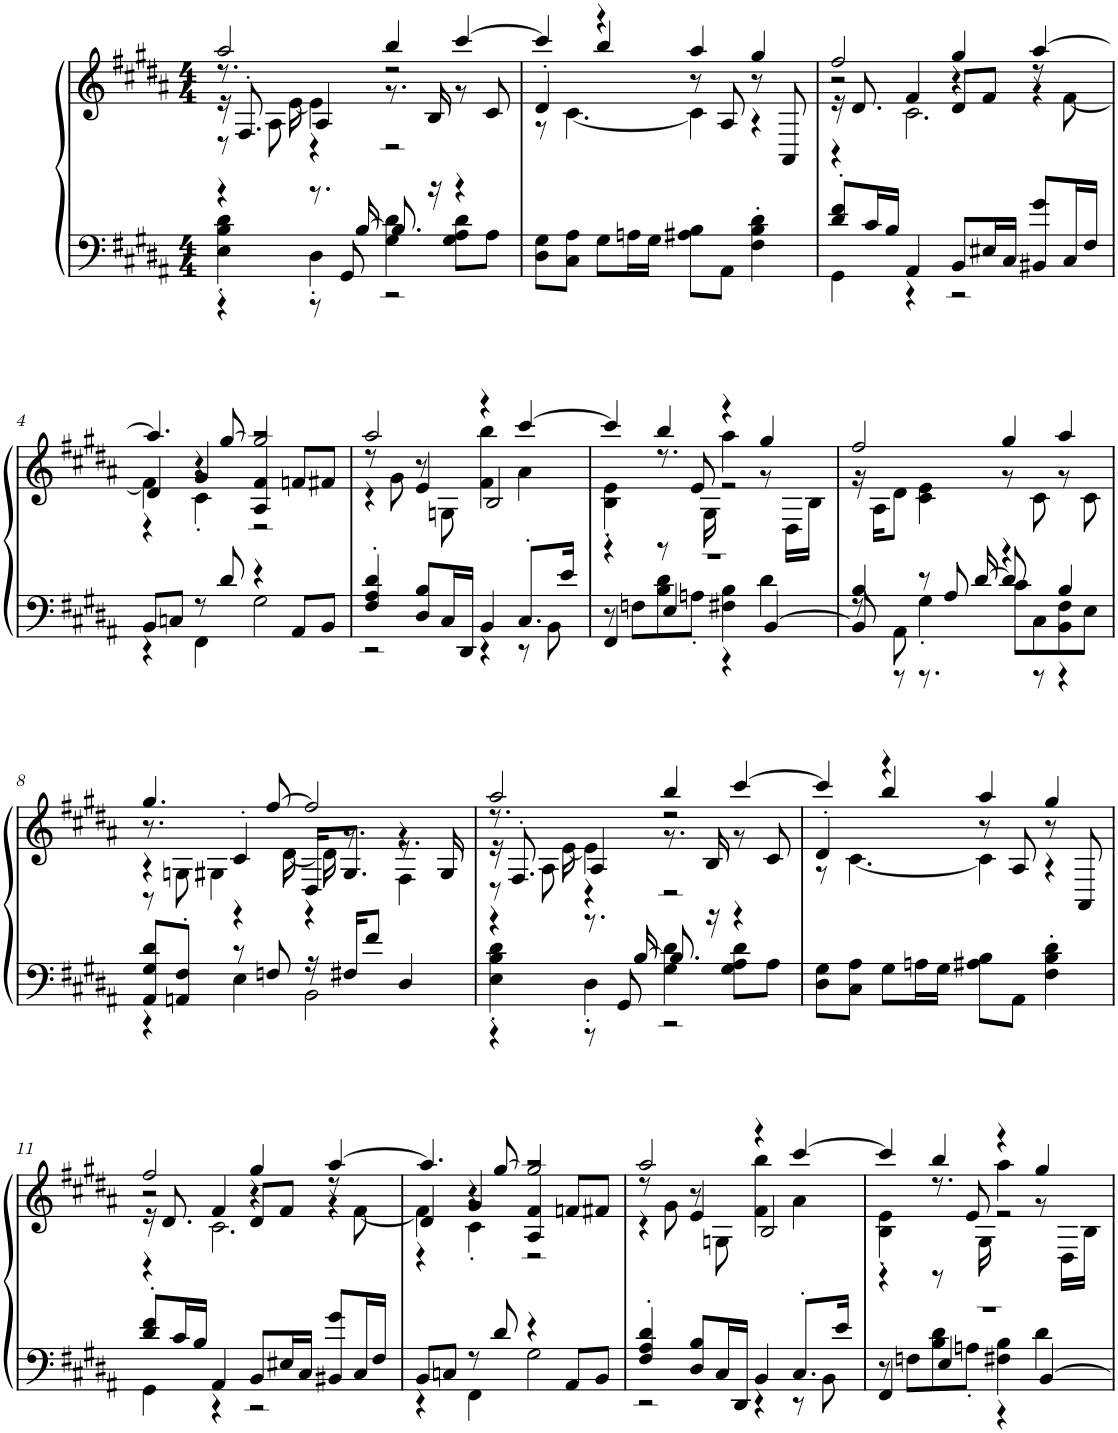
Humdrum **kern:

**kern	**kern
*part1	*part1
*staff2	*staff1
*I"Piano	*
*I'Pno.	*
*clefF4	*clefG2
*k[f#c#g#d#a#]	*k[f#c#g#d#a#]
*M4/4	*M4/4
=1	=1
*^	*^
*	*^	*	*^
*	*	*	*	*	*^
4r	4E\' 4B\' 4d#\'	4r	2aa#/	8.r	16r	8r
.	.	.	.	.	8.F#'/	.
.	.	.	.	.	.	8A#\
.	.	.	.	[16e\	.	.
8.r	4D#'\	8r	.	4e\]	4A#/	4r
.	.	8GG#/	.	.	.	.
[16B/	.	.	.	.	.	.
8.B/]	4G#\ 4d#\	2r	4bb/	2r	8.r	2r
16r	.	.	.	.	16B/	.
4r	8G#\ 8A#\ 8d#\L	.	[4ccc#/	.	8r	.
.	8A#\J	.	.	.	8c#/	.
*v	*v	*v	*	*	*	*
*	*	*	*v	*v
=2	=2	=2	=2
8D#\ 8G#\L	4ccc#/]	4d#'/	8r
8C#\ 8A#\J	.	.	[4.c#\
8G#\L	4r	4bb/	.
16An\L	.	.	.
16G#\JJ	.	.	.
8A#X\ 8B\L	4aa#/	8r	4c#\]
8AA#\J	.	8A#/	.
4F#\' 4B\' 4d#\'	4gg#/	8r	4r
.	.	8AA#/	.
=3	=3	=3	=3
*^	*	*	*^
8d#/' 8f#/'L	4GG#\	2ff#/	2r	16r	4r
.	.	.	.	8.d#/	.
16c#/L	.	.	.	.	.
16B/JJ	.	.	.	.	.
4AA#/	4r	.	.	4f#/	2.c#\
8BB/L	2r	4gg#/	4r	8d#/L	.
16E#X/L	.	.	.	8f#/J	.
16C#/JJ	.	.	.	.	.
8BB#X/ 8g#/L	.	[4aa#/	8r	4r	.
16C#/L	.	.	[8f#\	.	.
16F#/JJ	.	.	.	.	.
!!LO:LB:g=z	!!	!!	!!
=4	=4	=4	=4	=4	=4
8BB/L	4r	4.aa#/]	4f#\]	4d#/	4r
8Cn/J	.	.	.	.	.
8r	4FF#\	.	4r	4g#/	4c#'\
8d#/	.	[8gg#/	.	.	.
4r	2G#\	2gg#/]	2r	4A#/ 4f#/	2r
8AA#/L	.	.	.	8fn/L	.
8BB/J	.	.	.	8f#X/J	.
*	*	*	*	*v	*v
=5	=5	=5	=5	=5
4F#/' 4A#/' 4d#/'	2r	2aa#/	8r	4r
.	.	.	8g#\	.
8D#/ 8B/L	.	.	8r	4e/
16C#/L	.	.	8Gn\	.
16DD#/JJ	.	.	.	.
4BB/	4r	4r	4f#\ 4bb\	2B/
8.C#'/L	8r	[4ccc#/	4a#\	.
.	8BB\	.	.	.
16e/Jk	.	.	.	.
=6	=6	=6	=6	=6
*	*^	*	*	*
1r	8r	4FF#/	4ccc#/]	4B\' 4e\'	4r
.	8Fn\L	.	.	.	.
.	8B\ 8d#\	4E/	4bb/	8.r	8r
.	8An'\J	.	.	.	8e/
.	.	.	.	16G#\	.
.	4F#X\ 4B\	4r	4r	4aa#\	2r
.	4d#\	[4BB/	4gg#/	8r	.
.	.	.	.	16D#\LL	.
.	.	.	.	16B\JJ	.
*	*	*	*	*v	*v
=7	=7	=7	=7	=7
4B/	8r	8BB/]	2ff#/	16r
.	.	.	.	16A#\KL
.	8AA#\	8r	.	8d#\J
8r	4G#'\	8.r	.	4c#\ 4e\
8A#/	.	.	.	.
.	.	[16d#/	.	.
4r	8c#\L	8d#/]	4gg#/	8r
.	8C#\	8r	.	8c#\
4B/	8BB\ 8F#\	4r	4aa#/	8r
.	8E\J	.	.	8c#\
*	*v	*v	*	*
!!LO:LB:g=z
=8	=8	=8	=8
*	*	*^	*^
8AA#/ 8G#/ 8d#/L	4r	4.gg#/	8.r	4r	8r
8AAn/' 8F#/'J	.	.	.	.	8Gn\
.	.	.	4G#X\	.	.
8r	4E\	.	.	4c#'/	4r
8Fn/	.	[8ff#/	.	.	.
.	.	.	[16d#\	.	.
16r	2BB\	2ff#/]	16d#\]	16D#/KL	4r
16F#X/KL	.	.	8.r	8.G#/J	.
8f#/J	.	.	.	.	.
4D#/	.	.	4r	8.r	4F#\
.	.	.	.	16G#/	.
=9	=9	=9	=9	=9	=9
*	*^	*	*	*	*
4r	4E\' 4B\' 4d#\'	4r	2aa#/	8.r	16r	8r
.	.	.	.	.	8.F#'/	.
.	.	.	.	.	.	8A#\
.	.	.	.	[16e\	.	.
8.r	4D#'\	8r	.	4e\]	4A#/	4r
.	.	8GG#/	.	.	.	.
[16B/	.	.	.	.	.	.
8.B/]	4G#\ 4d#\	2r	4bb/	2r	8.r	2r
16r	.	.	.	.	16B/	.
4r	8G#\ 8A#\ 8d#\L	.	[4ccc#/	.	8r	.
.	8A#\J	.	.	.	8c#/	.
*v	*v	*v	*	*	*	*
*	*	*	*v	*v
=10	=10	=10	=10
8D#\ 8G#\L	4ccc#/]	4d#'/	8r
8C#\ 8A#\J	.	.	[4.c#\
8G#\L	4r	4bb/	.
16An\L	.	.	.
16G#\JJ	.	.	.
8A#X\ 8B\L	4aa#/	8r	4c#\]
8AA#\J	.	8A#/	.
4F#\' 4B\' 4d#\'	4gg#/	8r	4r
.	.	8AA#/	.
!!LO:LB:g=z
=11	=11	=11	=11
*^	*	*	*^
8d#/' 8f#/'L	4GG#\	2ff#/	2r	16r	4r
.	.	.	.	8.d#/	.
16c#/L	.	.	.	.	.
16B/JJ	.	.	.	.	.
4AA#/	4r	.	.	4f#/	2.c#\
8BB/L	2r	4gg#/	4r	8d#/L	.
16E#X/L	.	.	.	8f#/J	.
16C#/JJ	.	.	.	.	.
8BB#X/ 8g#/L	.	[4aa#/	8r	4r	.
16C#/L	.	.	[8f#\	.	.
16F#/JJ	.	.	.	.	.
=12	=12	=12	=12	=12	=12
8BB/L	4r	4.aa#/]	4f#\]	4d#/	4r
8Cn/J	.	.	.	.	.
8r	4FF#\	.	4r	4g#/	4c#'\
8d#/	.	[8gg#/	.	.	.
4r	2G#\	2gg#/]	2r	4A#/ 4f#/	2r
8AA#/L	.	.	.	8fn/L	.
8BB/J	.	.	.	8f#X/J	.
*	*	*	*	*v	*v
=13	=13	=13	=13	=13
4F#/' 4A#/' 4d#/'	2r	2aa#/	8r	4r
.	.	.	8g#\	.
8D#/ 8B/L	.	.	8r	4e/
16C#/L	.	.	8Gn\	.
16DD#/JJ	.	.	.	.
4BB/	4r	4r	4f#\ 4bb\	2B/
8.C#'/L	8r	[4ccc#/	4a#\	.
.	8BB\	.	.	.
16e/Jk	.	.	.	.
=14	=14	=14	=14	=14
*	*^	*	*	*
1r	8r	4FF#/	4ccc#/]	4B\' 4e\'	4r
.	8Fn\L	.	.	.	.
.	8B\ 8d#\	4E/	4bb/	8.r	8r
.	8An'\J	.	.	.	8e/
.	.	.	.	16G#\	.
.	4F#X\ 4B\	4r	4r	4aa#\	2r
.	4d#\	[4BB/	4gg#/	8r	.
.	.	.	.	16D#\LL	.
.	.	.	.	16B\JJ	.
*v	*v	*v	*	*	*
*	*v	*v	*v
=	=
*-	*-
